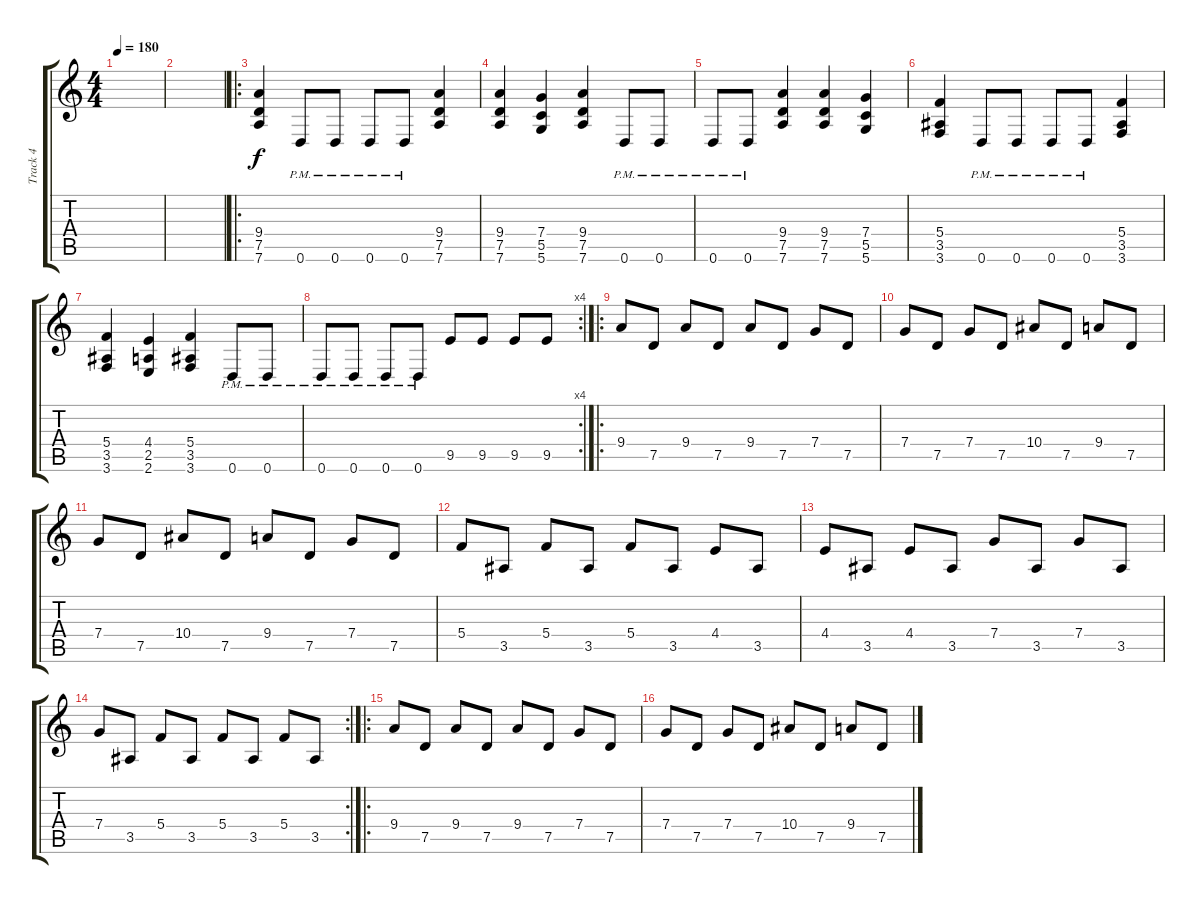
\track ("Track 4" "Track 4") {instrument distortionguitar}
\staff {score tabs}
\tuning (D4 A3 F3 C3 G2 D2) {hide}
\ts (4 4)
\tempo 180
\clef g2
\ks c
|
|
\ro
(9.4 7.5 7.6).4 0.6{pm}.8 0.6{pm}.8 0.6{pm}.8 0.6{pm}.8 (9.4 7.5 7.6).4 |
(9.4 7.5 7.6).4 (7.4 5.5 5.6).4 (9.4 7.5 7.6).4 0.6{pm}.8 0.6{pm}.8 |
0.6{pm}.8 0.6{pm}.8 (9.4 7.5 7.6).4 (9.4 7.5 7.6).4 (7.4 5.5 5.6).4 |
(5.4 3.5 3.6).4 0.6{pm}.8 0.6{pm}.8 0.6{pm}.8 0.6{pm}.8 (5.4 3.5 3.6).4 |
(5.4 3.5 3.6).4 (4.4 2.5 2.6).4 (5.4 3.5 3.6).4 0.6{pm}.8 0.6{pm}.8 |
\rc 4
0.6{pm}.8 0.6{pm}.8 0.6{pm}.8 0.6{pm}.8 9.5.8 9.5.8 9.5.8 9.5.8 |
\ro
9.4.8 7.5.8 9.4.8 7.5.8 9.4.8 7.5.8 7.4.8 7.5.8 |
7.4.8 7.5.8 7.4.8 7.5.8 10.4.8 7.5.8 9.4.8 7.5.8 |
7.4.8 7.5.8 10.4.8 7.5.8 9.4.8 7.5.8 7.4.8 7.5.8 |
5.4.8 3.5.8 5.4.8 3.5.8 5.4.8 3.5.8 4.4.8 3.5.8 |
4.4.8 3.5.8 4.4.8 3.5.8 7.4.8 3.5.8 7.4.8 3.5.8 |
\rc 2
7.4.8 3.5.8 5.4.8 3.5.8 5.4.8 3.5.8 5.4.8 3.5.8 |
\ro
9.4.8 7.5.8 9.4.8 7.5.8 9.4.8 7.5.8 7.4.8 7.5.8 |
7.4.8 7.5.8 7.4.8 7.5.8 10.4.8 7.5.8 9.4.8 7.5.8
